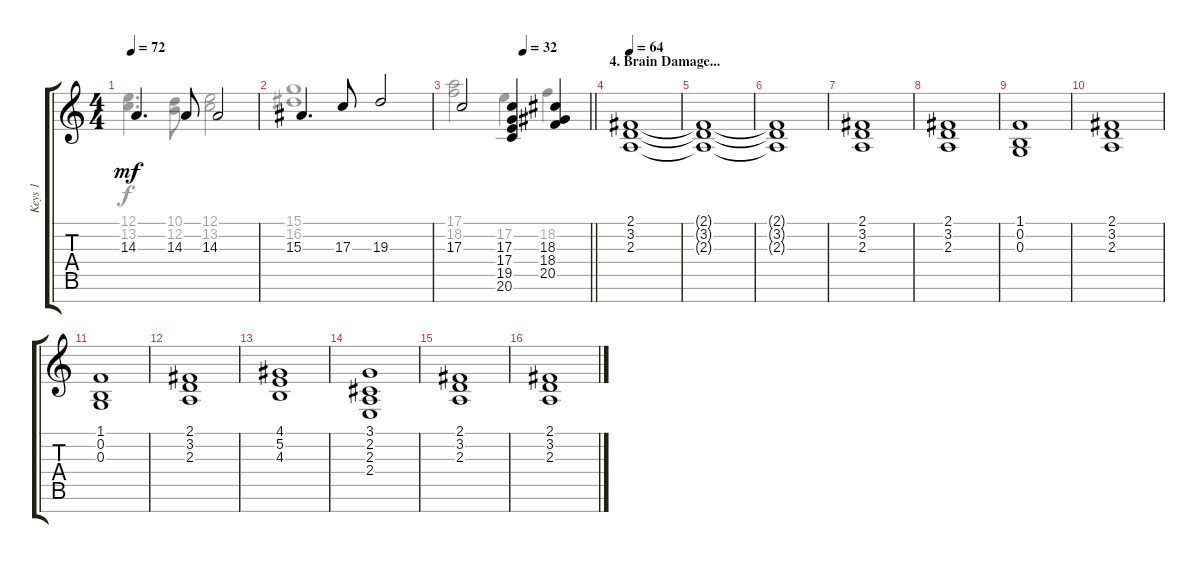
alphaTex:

\track ("Keys 1" "Keys 1") {instrument drawbarorgan}
\staff {score tabs}
\tuning (E4 B3 G3 D3 A2 E2 B1) {hide}
\voice
\ts (4 4)
\tempo 72
\clef g2
\ks c
14.3.4{d dy mf} 14.3.8 14.3.2 |
15.3.4{d} 17.3.8 19.3.2 |
\tempo (32 0.5)
\barLineRight lightlight
17.3.2 (17.3 17.4 19.5 20.6).4 (18.3 18.4 20.5).4 |
\section ("" "4. Brain Damage...")
\tempo 64
(2.1 3.2 2.3).1{instrument drawbarorgan} |
(2.1{t} 3.2{t} 2.3{t}).1 |
(2.1{t} 3.2{t} 2.3{t}).1 |
(2.1 3.2 2.3).1 |
(2.1 3.2 2.3).1 |
(1.1 0.2 0.3).1 |
(2.1 3.2 2.3).1 |
(1.1 0.2 0.3).1 |
(2.1 3.2 2.3).1 |
(4.1 5.2 4.3).1 |
(3.1 2.2 2.3 2.4).1 |
(2.1 3.2 2.3).1 |
(2.1 3.2 2.3).1
\voice
\clef g2
\ottava regular
\simile none
\ks c
(12.1 13.2).4{d dy f} (10.1 12.2).8 (12.1 13.2).2 |
(15.1 16.2).1 |
\barLineRight lightlight
(17.1 18.2).2 17.2.4 18.2.4 |
|
|
|
|
|
|
|
|
|
|
|
|
